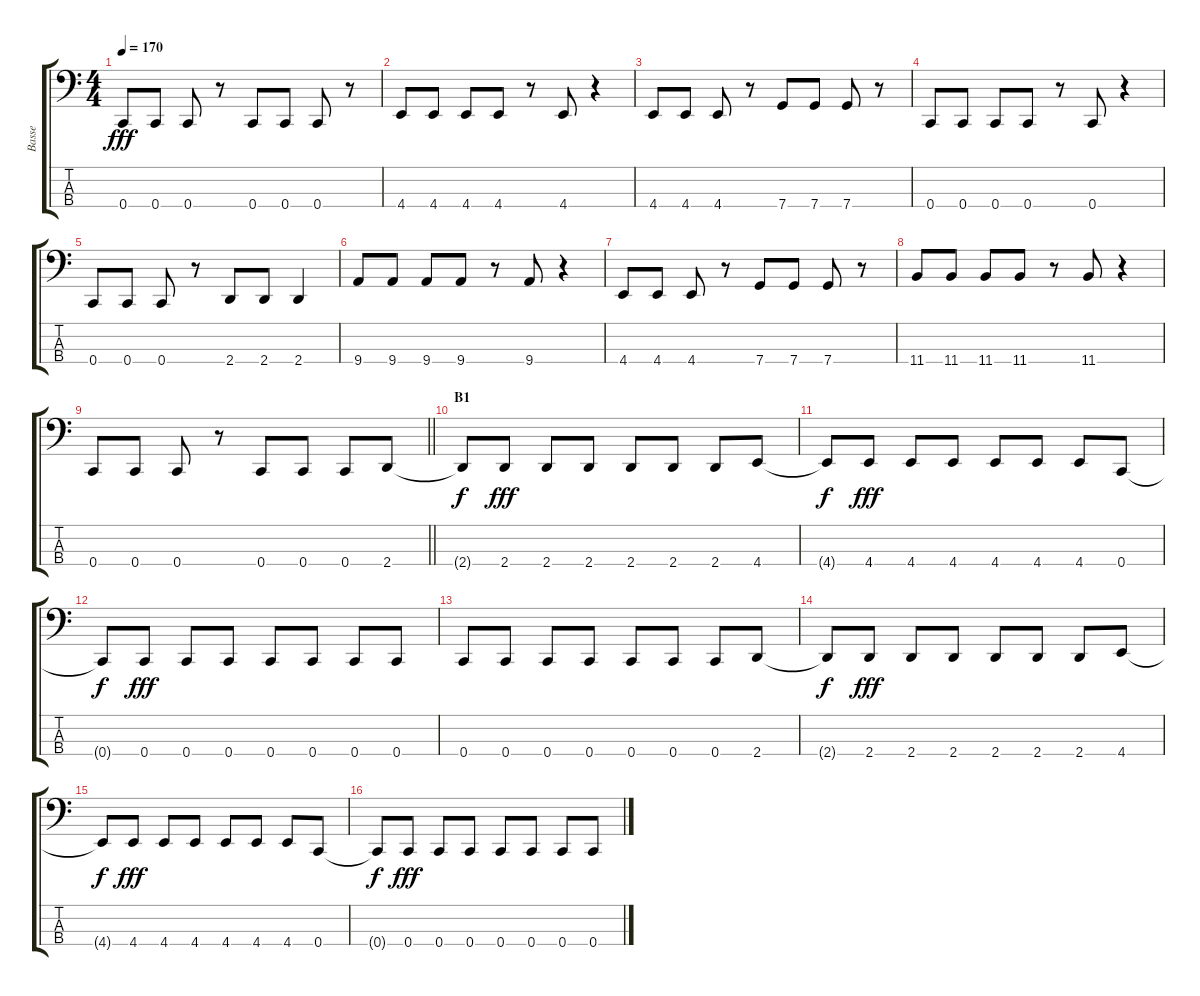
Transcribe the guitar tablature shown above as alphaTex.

\track ("Basse" "Basse") {instrument electricbassfinger}
\staff {score tabs}
\tuning (F2 C2 G1 C1) {hide}
\ts (4 4)
\tempo 170
\clef f4
\ks c
0.4.8{dy fff} 0.4.8 0.4.8 r.8 0.4.8 0.4.8 0.4.8 r.8 |
4.4.8 4.4.8 4.4.8 4.4.8 r.8 4.4.8 r.4 |
4.4.8 4.4.8 4.4.8 r.8 7.4.8 7.4.8 7.4.8 r.8 |
0.4.8 0.4.8 0.4.8 0.4.8 r.8 0.4.8 r.4 |
0.4.8 0.4.8 0.4.8 r.8 2.4.8 2.4.8 2.4.4 |
9.4.8 9.4.8 9.4.8 9.4.8 r.8 9.4.8 r.4 |
4.4.8 4.4.8 4.4.8 r.8 7.4.8 7.4.8 7.4.8 r.8 |
11.4.8 11.4.8 11.4.8 11.4.8 r.8 11.4.8 r.4 |
\barLineRight lightlight
0.4.8 0.4.8 0.4.8 r.8 0.4.8 0.4.8 0.4.8 2.4.8 |
\section ("" "B1")
2.4{t}.8{dy f} 2.4.8{dy fff} 2.4.8 2.4.8 2.4.8 2.4.8 2.4.8 4.4.8 |
4.4{t}.8{dy f} 4.4.8{dy fff} 4.4.8 4.4.8 4.4.8 4.4.8 4.4.8 0.4.8 |
0.4{t}.8{dy f} 0.4.8{dy fff} 0.4.8 0.4.8 0.4.8 0.4.8 0.4.8 0.4.8 |
0.4.8 0.4.8 0.4.8 0.4.8 0.4.8 0.4.8 0.4.8 2.4.8 |
2.4{t}.8{dy f} 2.4.8{dy fff} 2.4.8 2.4.8 2.4.8 2.4.8 2.4.8 4.4.8 |
4.4{t}.8{dy f} 4.4.8{dy fff} 4.4.8 4.4.8 4.4.8 4.4.8 4.4.8 0.4.8 |
0.4{t}.8{dy f} 0.4.8{dy fff} 0.4.8 0.4.8 0.4.8 0.4.8 0.4.8 0.4.8
